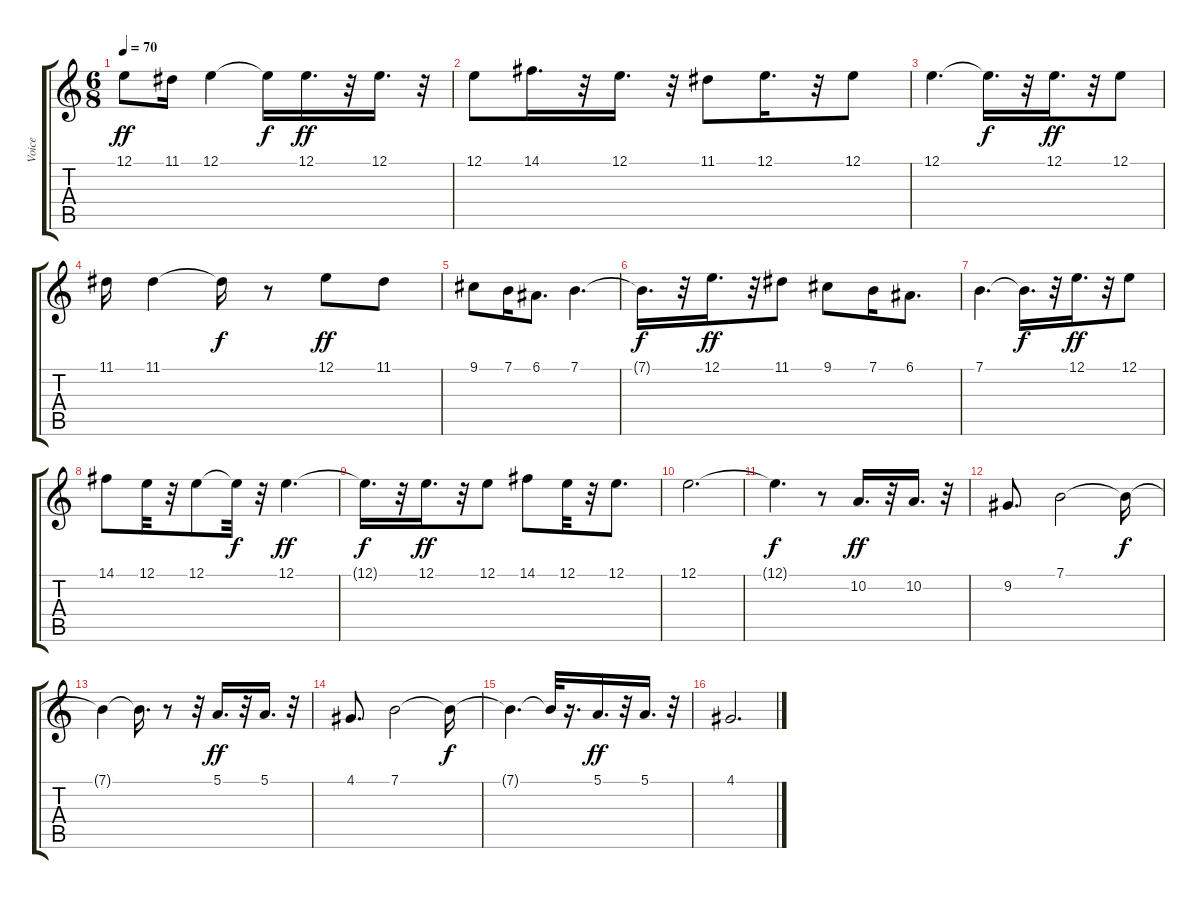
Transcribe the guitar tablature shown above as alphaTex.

\track ("Voice" "Voice") {instrument whistle}
\staff {score tabs}
\tuning (E4 B3 G3 D3 A2 E2) {hide}
\ts (6 8)
\tempo 70
\clef g2
\ks c
12.1.8{dy ff} 11.1.16 12.1.4 12.1{t}.16{dy f} 12.1.16{d dy ff} r.32 12.1.16{d} r.32 |
12.1.8 14.1.16{d} r.32 12.1.16{d} r.32 11.1.8 12.1.16{d} r.32 12.1.8 |
12.1.4{d} 12.1{t}.16{d dy f} r.32 12.1.16{d dy ff} r.32 12.1.8 |
11.1.16 11.1.4 11.1{t}.16{dy f} r.8 12.1.8{dy ff} 11.1.8 |
9.1.8 7.1.16 6.1.8{d} 7.1.4{d} |
7.1{t}.16{d dy f} r.32 12.1.16{d dy ff} r.32 11.1.8 9.1.8 7.1.16 6.1.8{d} |
7.1.4{d} 7.1{t}.16{d dy f} r.32 12.1.16{d dy ff} r.32 12.1.8 |
14.1.8 12.1.32 r.32 12.1.8 12.1{t}.32{dy f} r.32 12.1.4{d dy ff} |
12.1{t}.16{d dy f} r.32 12.1.16{d dy ff} r.32 12.1.8 14.1.8 12.1.32 r.32 12.1.8{d} |
12.1.2{d} |
12.1{t}.4{d dy f} r.8 10.2.16{d dy ff} r.32 10.2.16{d} r.32 |
9.2.8{d} 7.1.2 7.1{t}.16{dy f} |
7.1{t}.4 7.1{t}.16{d} r.8 r.32 5.1.16{d dy ff} r.32 5.1.16{d} r.32 |
4.1.8{d} 7.1.2 7.1{t}.16{dy f} |
7.1{t}.4{d} 7.1{t}.32 r.16{d} 5.1.16{d dy ff} r.32 5.1.16{d} r.32 |
4.1.2{d}
